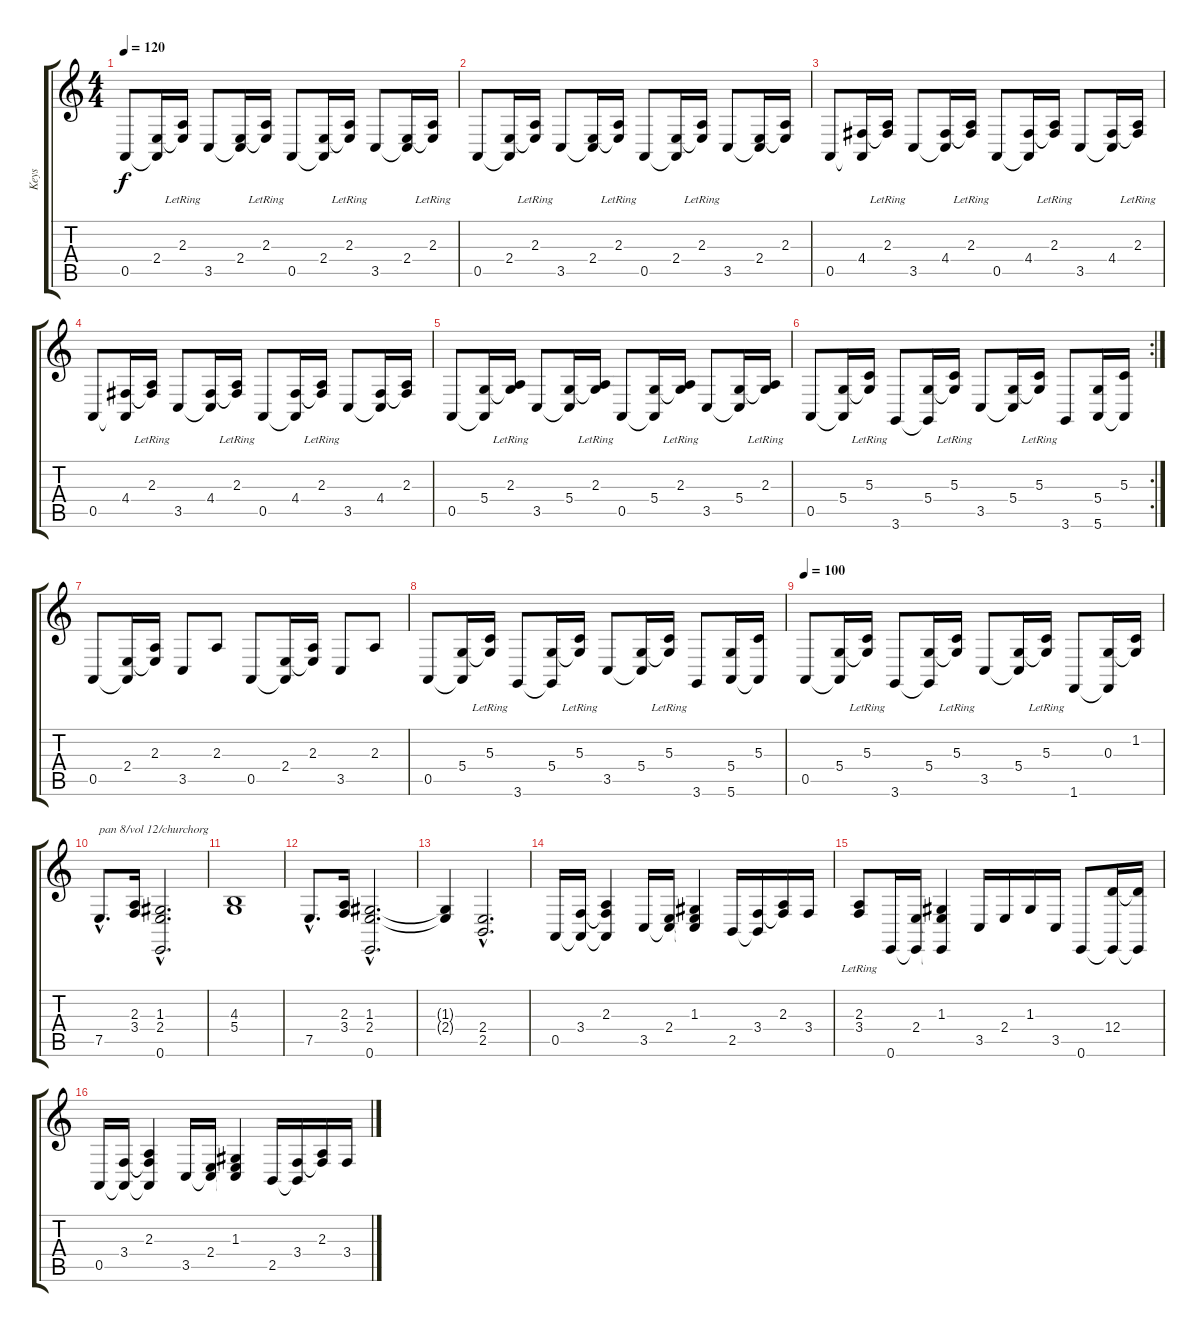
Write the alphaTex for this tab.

\track ("Keys" "Keys") {instrument drawbarorgan}
\staff {score tabs}
\tuning (E4 B3 G3 D3 A2 E2) {hide}
\ts (4 4)
\tempo 120
\clef g2
\ks c
0.5.8{dy f} (2.4 0.5{t}).16 (2.3{lr} 2.4{t}).16 3.5.8 (2.4 3.5{t}).16 (2.3{lr} 2.4{t}).16 0.5.8 (2.4 0.5{t}).16 (2.3{lr} 2.4{t}).16 3.5.8 (2.4 3.5{t}).16 (2.3{lr} 2.4{t}).16 |
0.5.8 (2.4 0.5{t}).16 (2.3{lr} 2.4{t}).16 3.5.8 (2.4 3.5{t}).16 (2.3{lr} 2.4{t}).16 0.5.8 (2.4 0.5{t}).16 (2.3{lr} 2.4{t}).16 3.5.8 (2.4 3.5{t}).16 (2.3 2.4{t}).16 |
0.5.8 (4.4 0.5{t}).16 (2.3{lr} 4.4{t}).16 3.5.8 (4.4 3.5{t}).16 (2.3{lr} 4.4{t}).16 0.5.8 (4.4 0.5{t}).16 (2.3{lr} 4.4{t}).16 3.5.8 (4.4 3.5{t}).16 (2.3{lr} 4.4{t}).16 |
0.5.8 (4.4 0.5{t}).16 (2.3{lr} 4.4{t}).16 3.5.8 (4.4 3.5{t}).16 (2.3{lr} 4.4{t}).16 0.5.8 (4.4 0.5{t}).16 (2.3{lr} 4.4{t}).16 3.5.8 (4.4 3.5{t}).16 (2.3 4.4{t}).16 |
0.5.8 (5.4 0.5{t}).16 (2.3{lr} 5.4{t}).16 3.5.8 (5.4 3.5{t}).16 (2.3{lr} 5.4{t}).16 0.5.8 (5.4 0.5{t}).16 (2.3{lr} 5.4{t}).16 3.5.8 (5.4 3.5{t}).16 (2.3{lr} 5.4{t}).16 |
\rc 2
0.5.8 (5.4 0.5{t}).16 (5.3{lr} 5.4{t}).16 3.6.8 (5.4 3.6{t}).16 (5.3{lr} 5.4{t}).16 3.5.8 (5.4 3.5{t}).16 (5.3{lr} 5.4{t}).16 3.6.8 (5.4 5.6).16 (5.3 5.6{t}).16 |
0.5.8 (2.4 0.5{t}).16 (2.3 2.4{t}).16 3.5.8 2.3.8 0.5.8 (2.4 0.5{t}).16 (2.3 2.4{t}).16 3.5.8 2.3.8 |
0.5.8 (5.4 0.5{t}).16 (5.3{lr} 5.4{t}).16 3.6.8 (5.4 3.6{t}).16 (5.3{lr} 5.4{t}).16 3.5.8 (5.4 3.5{t}).16 (5.3{lr} 5.4{t}).16 3.6.8 (5.4 5.6).16 (5.3 5.6{t}).16 |
\tempo 100
0.5.8 (5.4 0.5{t}).16 (5.3{lr} 5.4{t}).16 3.6.8 (5.4 3.6{t}).16 (5.3{lr} 5.4{t}).16 3.5.8 (5.4 3.5{t}).16 (5.3{lr} 5.4{t}).16 1.6.8 (0.3 1.6{t}).16 (1.2 0.3{t}).16 |
7.5{hac}.8{d txt "pan 8/vol 12/churchorg" volume 12 balance 16 instrument churchorgan} (2.3 3.4).16 (1.3{hac} 2.4{hac} 0.6{hac}).2{d} |
(4.3 5.4).1 |
7.5{hac}.8{d} (2.3 3.4).16 (1.3{hac} 2.4{hac} 0.6{hac}).2{d} |
(1.3{t} 2.4{t}).4 (2.4{hac} 2.5{hac}).2{d} |
0.5.16 (3.4 0.5{t}).16 (2.3 3.4{t} 0.5{t}).4 3.5.16 (2.4 3.5{t}).16 (1.3 2.4{t} 3.5{t}).4 2.5.16 (3.4 2.5{t}).16 (2.3 3.4{t}).16 3.4.16 |
(2.3{lr} 3.4{lr}).8 0.6.16 (2.4 0.6{t}).16 (1.3 2.4{t} 0.6{t}).4 3.5.16 2.4.16 1.3.16 3.5.16 0.6.8 (12.4 0.6{t}).16 (12.4{t} 0.6{t}).16 |
0.5.16 (3.4 0.5{t}).16 (2.3 3.4{t} 0.5{t}).4 3.5.16 (2.4 3.5{t}).16 (1.3 2.4{t} 3.5{t}).4 2.5.16 (3.4 2.5{t}).16 (2.3 3.4{t}).16 3.4.16
